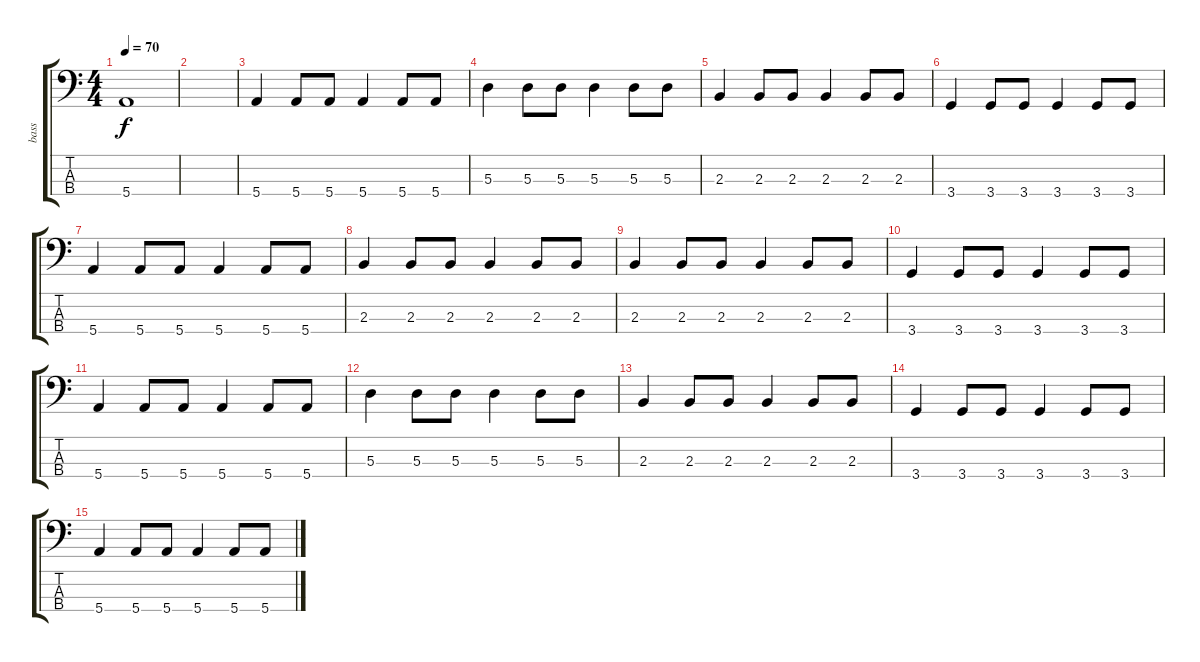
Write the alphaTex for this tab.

\track ("bass" "bass") {instrument electricbassfinger}
\staff {score tabs}
\tuning (G2 D2 A1 E1) {hide}
\ts (4 4)
\tempo 70
\clef f4
\ks c
5.4.1{dy f} |
|
5.4.4 5.4.8 5.4.8 5.4.4 5.4.8 5.4.8 |
5.3.4 5.3.8 5.3.8 5.3.4 5.3.8 5.3.8 |
2.3.4 2.3.8 2.3.8 2.3.4 2.3.8 2.3.8 |
3.4.4 3.4.8 3.4.8 3.4.4 3.4.8 3.4.8 |
5.4.4 5.4.8 5.4.8 5.4.4 5.4.8 5.4.8 |
2.3.4 2.3.8 2.3.8 2.3.4 2.3.8 2.3.8 |
2.3.4 2.3.8 2.3.8 2.3.4 2.3.8 2.3.8 |
3.4.4 3.4.8 3.4.8 3.4.4 3.4.8 3.4.8 |
5.4.4 5.4.8 5.4.8 5.4.4 5.4.8 5.4.8 |
5.3.4 5.3.8 5.3.8 5.3.4 5.3.8 5.3.8 |
2.3.4 2.3.8 2.3.8 2.3.4 2.3.8 2.3.8 |
3.4.4 3.4.8 3.4.8 3.4.4 3.4.8 3.4.8 |
5.4.4 5.4.8 5.4.8 5.4.4 5.4.8 5.4.8
